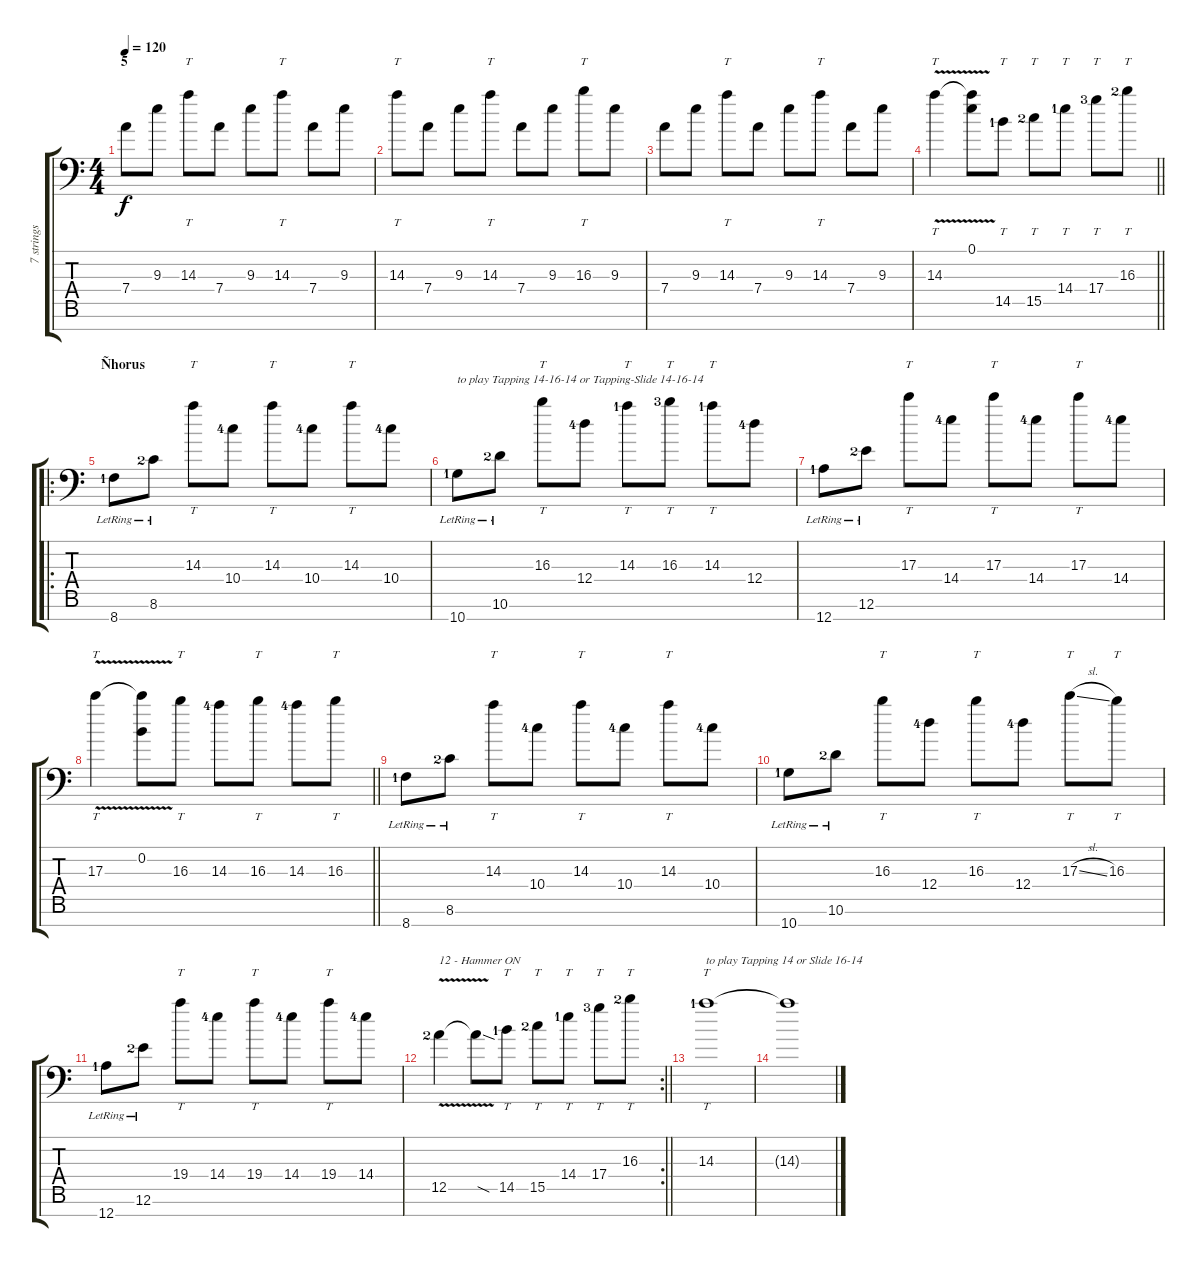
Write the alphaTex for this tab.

\track ("7 strings version" "7 strings ") {instrument acousticguitarsteel}
\staff {score tabs}
\tuning (E4 B3 G3 D3 A2 E2 A1) {hide}
\ts (4 4)
\section ("" "5")
\tempo 120
\clef f4
\ks c
7.4.8{dy f} 9.3.8 14.3.8{tt} 7.4.8 9.3.8 14.3.8{tt} 7.4.8 9.3.8 |
14.3.8{tt} 7.4.8 9.3.8 14.3.8{tt} 7.4.8 9.3.8 16.3.8{tt} 9.3.8 |
7.4.8 9.3.8 14.3.8{tt} 7.4.8 9.3.8 14.3.8{tt} 7.4.8 9.3.8 |
\barLineRight lightlight
14.3{v}.4{tt} (0.1 14.3{t}).8 14.5{lf 2}.8{tt} 15.5{lf 3}.8{tt} 14.4{lf 2}.8{tt} 17.4{lf 4}.8{tt} 16.3{lf 3}.8{tt} |
\ro
\section ("" "Ñhorus")
8.7{lr lf 2}.8 8.6{lr lf 3}.8 14.3.8{tt} 10.4{lf 5}.8 14.3.8{tt} 10.4{lf 5}.8 14.3.8{tt} 10.4{lf 5}.8 |
10.7{lr lf 2}.8{txt "to play Tapping 14-16-14 or Tapping-Slide 14-16-14"} 10.6{lr lf 3}.8 16.3.8{tt} 12.4{lf 5}.8 14.3{lf 2}.8{tt} 16.3{lf 4}.8{tt} 14.3{lf 2}.8{tt} 12.4{lf 5}.8 |
12.7{lr lf 2}.8 12.6{lr lf 3}.8 17.3.8{tt} 14.4{lf 5}.8 17.3.8{tt} 14.4{lf 5}.8 17.3.8{tt} 14.4{lf 5}.8 |
\barLineRight lightlight
17.3{v}.4{tt} (0.2 17.3{t}).8 16.3.8{tt} 14.3{lf 5}.8 16.3.8{tt} 14.3{lf 5}.8 16.3.8{tt} |
8.7{lr lf 2}.8 8.6{lr lf 3}.8 14.3.8{tt} 10.4{lf 5}.8 14.3.8{tt} 10.4{lf 5}.8 14.3.8{tt} 10.4{lf 5}.8 |
10.7{lr lf 2}.8 10.6{lr lf 3}.8 16.3.8{tt} 12.4{lf 5}.8 16.3.8{tt} 12.4{lf 5}.8 17.3{sl}.8{tt} 16.3.8{tt} |
12.7{lr lf 2}.8 12.6{lr lf 3}.8 19.4.8{tt} 14.4{lf 5}.8 19.4.8{tt} 14.4{lf 5}.8 19.4.8{tt} 14.4{lf 5}.8 |
\rc 2
\barLineRight lightlight
12.5{v lf 3}.4{txt "12 - Hammer ON"} 12.5{sod t}.8 14.5{lf 2}.8{tt} 15.5{lf 3}.8{tt} 14.4{lf 2}.8{tt} 17.4{lf 4}.8{tt} 16.3{lf 3}.8{tt} |
14.3{lf 2}.1{tt txt "to play Tapping 14 or Slide 16-14"} |
14.3{t}.1
